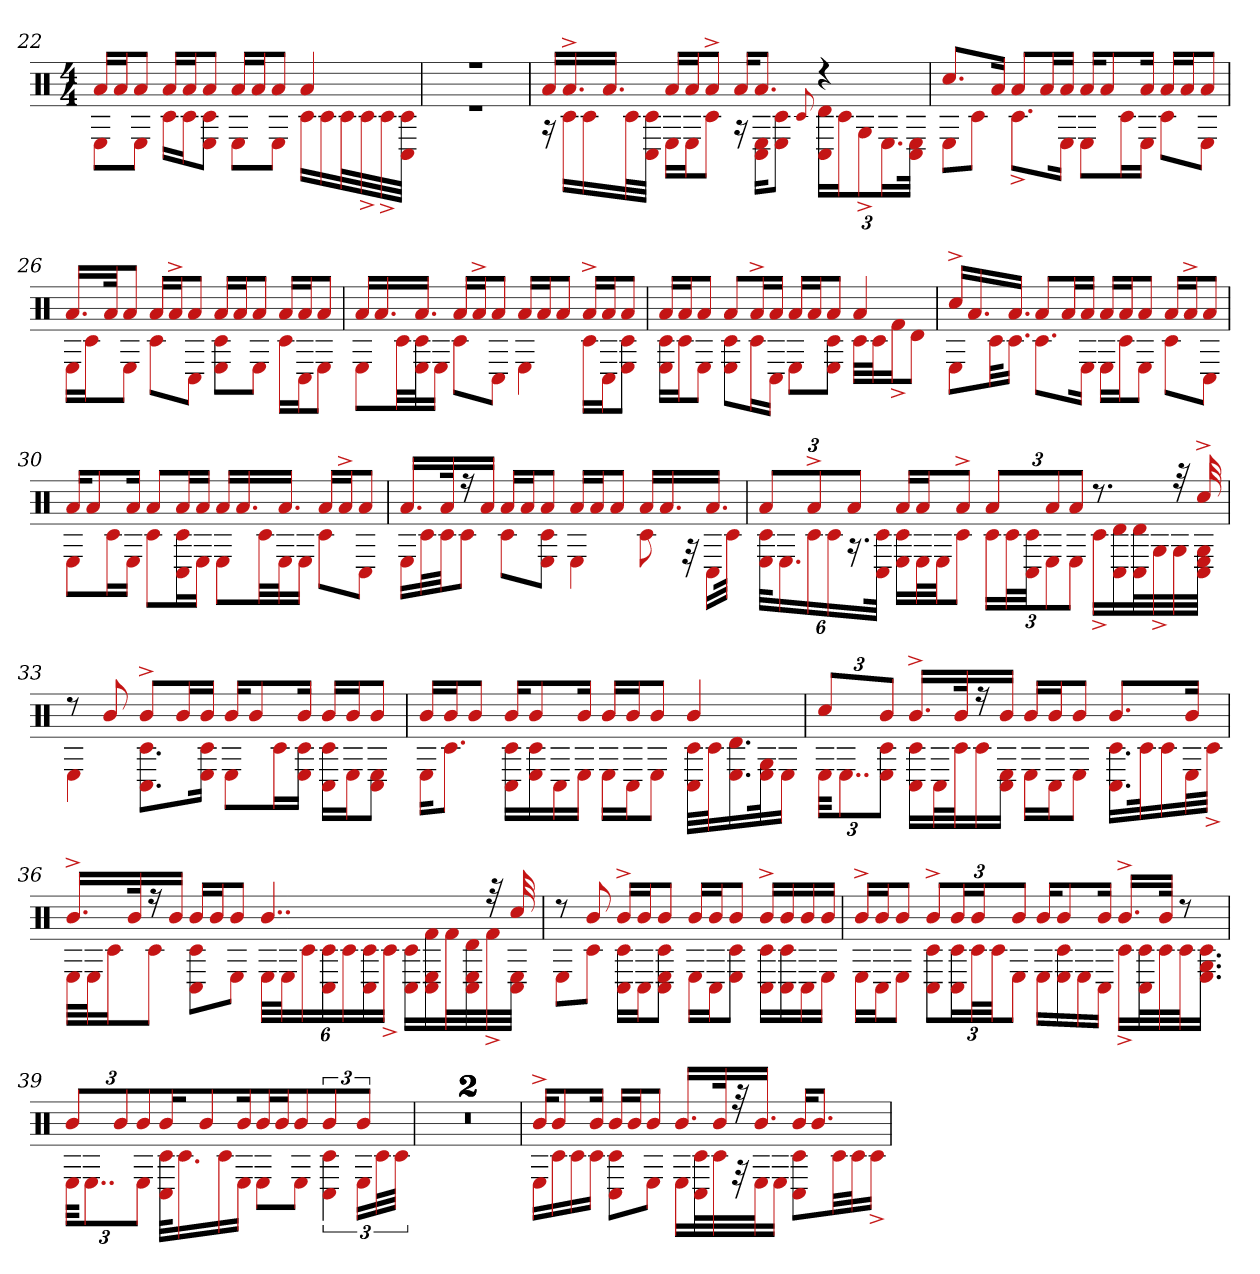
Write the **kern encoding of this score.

**kern
*part1
*staff1
*clefX
*k[]
*M4/4
=22
*^
16aLL	8EL
16aJ	.
8aJ	8EJ
16aLL	16c#LL
16aJ	16c#J
8aJ	8c# 8EJ
16aLL	8EL
16aJ	.
8aJ	8EJ
4a	16c#LL
.	16c#
.	32c#L
.	32c#^
.	32c#^
.	32C# 32c#JJJ
=23	=23
1r	1r
=24	=24
16aLL	16r
16.a^	16c#LL
.	16c#
16.aJJ	.
.	32c#L
.	32c# 32C#JJJ
16aLL	16ELL
16aJ	16EJ
8a^J	8c#J
16aKL	16r
8.aJ	16C# 16EKL
.	8E 8c#J
.	8qqc#
4r	24C# 24dLL
.	24c#J
.	12G^
.	24.EL
.	48E 48C#JJk
=25	=25
8.cc#L	8EL
.	8c#J
16aJk	.
8aL	8.c#^L
16aL	.
16aJJ	16EJk
16aKL	8EL
8a	.
.	16c#L
16aJk	16EJJ
16aLL	8c#L
16aJ	.
8aJ	8EJ
=26	=26
16.aLL	16ELL
.	16c#J
32aJk	.
8aJ	8EJ
16aLL	8c#L
16a^J	.
8aJ	8C#J
16aLL	8c# 8EL
16aJ	.
8aJ	8EJ
16aLL	16c#LL
16aJ	16C#J
8aJ	8EJ
=27	=27
16aLL	8EL
16.a	.
.	32c#LL
16.aJJ	32E 32c#J
.	16EJJ
16aLL	8c#L
16a^J	.
8aJ	8C#J
16aLL	4E
16aJ	.
8aJ	.
16a^LL	16c#LL
16aJ	16C#J
8aJ	8c# 8EJ
=28	=28
16aLL	16c# 16ELL
16aJ	16c#J
8aJ	8EJ
8aL	8E 8c#L
16a^L	16c#L
16aJJ	16C#JJ
16aLL	8EL
16aJ	.
8aJ	8c# 8EJ
4a	32c#LLL
.	32c#J
.	16f#^J
.	8dJ
=29	=29
16cc#^LL	8EL
16.a	.
.	32c#kL
16.aJJ	16.c#JJ
8aL	8.c#L
16aL	.
16aJJ	16EJk
16aLL	16ELL
16aJ	16c#J
8aJ	8EJ
16aLL	8c#L
16a^J	.
8aJ	8C#J
=30	=30
16aKL	8EL
8a	.
.	16c#L
16aJk	16EJJ
8aL	8c#L
16aL	16C# 16c#L
16aJJ	16EJJ
16aLL	8EL
16.a	.
.	32c#LL
16.aJJ	32EJ
.	16EJJ
16aLL	8c#L
16a^J	.
8aJ	8C#J
=31	=31
16.aLL	16ELL
.	32c#L
32ak	32c#JJ
16r	8c#J
16aJJ	.
16aLL	8c#L
16aJ	.
8aJ	8E 8c#J
16aLL	4E
16aJ	.
8aJ	.
16aLL	8c#
16.a	.
.	32r
16.aJJ	16C#LL
.	32c#JJk
=32	=32
12aL	48E 48c#KLL
.	24.E
12a^	24c#
.	24c#
12aJ	24.r
.	48c# 48C#JJk
16aLL	16E 16c#LL
16aJ	32EL
.	32EJJ
8a^J	8c#J
12aL	24c#LL
.	48c#L
.	48c# 48C#JJ
12a	12E
12aJ	12EJ
8.r	16c#^LL
.	16C# 16d
.	32d 32C#L
.	32G^
32r	32G
32cc#^	32G 32C# 32EJJJ
=33	=33
8r	4E
8b	.
8b^L	8.C# 8.c#L
16bL	.
16bJJ	16c# 16EJk
16bKL	8EL
8b	.
.	16c#L
16bJk	16c# 16EJJ
16bLL	16C# 16c#LL
16bJ	16EJ
8bJ	8C# 8EJ
=34	=34
16bLL	16EKL
16bJ	8.c#J
8bJ	.
16bKL	16C# 16c#LL
8b	16E 16c#
.	16C#
16bJk	16EJJ
16bLL	16ELL
16bJ	16C#J
8bJ	8EJ
4b	32C# 32c#LLL
.	32c#J
.	16.E 16.d
.	32G 32Ek
.	16EJJ
=35	=35
6cc#	48EKKL
.	12..E
12bJ	12c# 12EJ
16.b^LL	16C# 16c#LL
.	32C#L
32bk	32c#J
16r	16c#
16bJJ	16C# 16EJJ
16bLL	16ELL
16bJ	16C#J
8bJ	8EJ
8.bL	16.C# 16.c#LL
.	32c#k
.	16c#
16bJk	32EL
.	32c#^JJJ
=36	=36
16.b^LL	32ELLL
.	32EJ
.	16c#J
32bk	.
16r	8c#J
16bJJ	.
16bLL	8C# 8c#L
16bJ	.
8bJ	8EJ
4..b	48ELLL
.	48EJ
.	24c#
.	24C# 24c#
.	24c#
.	24c# 24C#
.	24c#^JJ
.	16C# 16c#LL
.	16E 16C# 16f#
.	32f#L
.	32d 32C# 32E
32r	32f#^
32cc#	32C# 32EJJJ
=37	=37
8r	8EL
8b	8c#J
16b^LL	16C# 16c#LL
16bJ	16C#J
8bJ	8C# 8c# 8EJ
16bLL	16ELL
16bJ	16C#J
8bJ	8c# 8EJ
16b^LL	16C# 16c#LL
16b	16C# 16c#
16b	16C#
16bJJ	16EJJ
=38	=38
16b^LL	16ELL
16bJ	16C#J
8bJ	8EJ
12b^L	12C# 12c#L
24bL	24C# 24c#L
24bJ	48c#L
.	48c#JJ
12bJ	12EJ
16bKL	16ELL
8b	16c# 16E
.	16E
16bJk	16C#JJ
16.b^LL	16c#^LL
.	32C# 32c#L
32bJJk	32c#
8r	32c#J
.	16.c# 16.E 16.GJJ
=39	=39
12bL	48EKKL
.	12..E
12b	.
12bJ	12EJ
16bKL	32C# 32c#KLL
.	16.c#
8b	.
.	16c#
16bJk	16EJJ
16bLL	8EL
16bJ	.
8bJ	8EJ
6b	6C# 6c#
12bJ	24ELL
.	48c#L
.	48c#JJJ
=40	=40
1r	1r
=41	=41
1r	1r
=42	=42
16b^KL	16ELL
8b	16c#
.	16c#
16bJk	16c#JJ
16bLL	8C# 8c#L
16bJ	.
8bJ	8EJ
16.bLL	16ELL
.	32c# 32C#L
32bk	32c#
32r	32r
16.bJJ	32EJ
.	16EJJ
16bKL	8C# 8c#L
8.bJ	.
.	32c#LL
.	32c#J
.	16c#^JJ
*v	*v
=
*-
